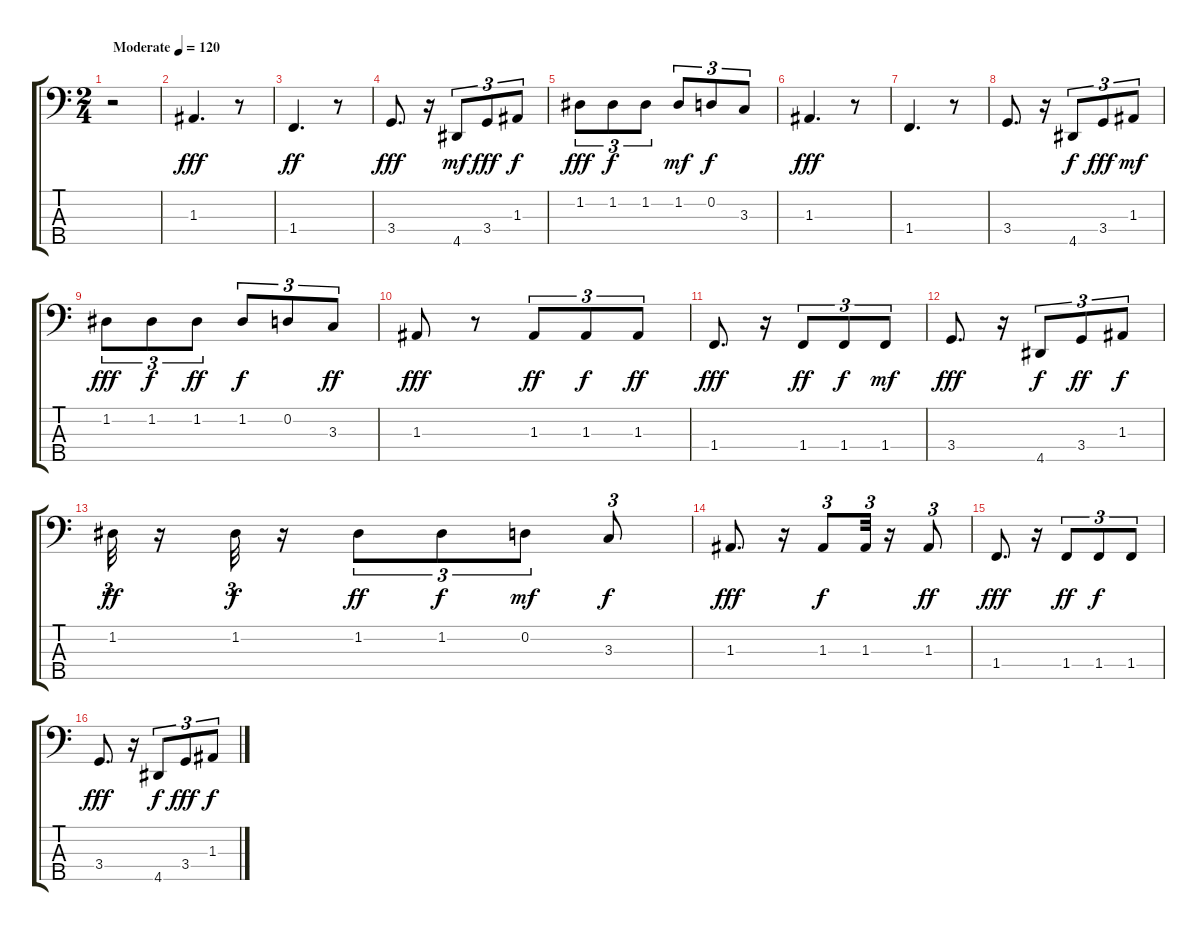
\track "" {instrument slapbass1}
\staff {score tabs}
\tuning (G2 D2 A1 E1 B0) {hide}
\ts (2 4)
\tempo (120 "Moderate")
\clef f4
\ks c
r.2{dy fff instrument slapbass1} |
1.3.4{d} r.8 |
1.4.4{d dy ff} r.8 |
3.4.8{d dy fff} r.16 4.5.8{tu (3 2) dy mf} 3.4.8{tu (3 2) dy fff} 1.3.8{tu (3 2) dy f} |
1.2.8{tu (3 2) dy fff} 1.2.8{tu (3 2) dy f} 1.2.8{tu (3 2)} 1.2.8{tu (3 2) dy mf} 0.2.8{tu (3 2) dy f} 3.3.8{tu (3 2)} |
1.3.4{d dy fff} r.8 |
1.4.4{d} r.8 |
3.4.8{d} r.16 4.5.8{tu (3 2) dy f} 3.4.8{tu (3 2) dy fff} 1.3.8{tu (3 2) dy mf} |
1.2.8{tu (3 2) dy fff} 1.2.8{tu (3 2) dy f} 1.2.8{tu (3 2) dy ff} 1.2.8{tu (3 2) dy f} 0.2.8{tu (3 2)} 3.3.8{tu (3 2) dy ff} |
1.3.8{dy fff} r.8 1.3.8{tu (3 2) dy ff} 1.3.8{tu (3 2) dy f} 1.3.8{tu (3 2) dy ff} |
1.4.8{d dy fff} r.16 1.4.8{tu (3 2) dy ff} 1.4.8{tu (3 2) dy f} 1.4.8{tu (3 2) dy mf} |
3.4.8{d dy fff} r.16 4.5.8{tu (3 2) dy f} 3.4.8{tu (3 2) dy ff} 1.3.8{tu (3 2) dy f} |
1.2.32{tu (3 2) dy ff} r.16 1.2.32{tu (3 2) dy f} r.16 1.2.8{tu (3 2) dy ff} 1.2.8{tu (3 2) dy f} 0.2.8{tu (3 2) dy mf} 3.3.8{tu (3 2) dy f} |
1.3.8{d dy fff} r.16 1.3.8{tu (3 2) dy f} 1.3.32{tu (3 2)} r.16 1.3.8{tu (3 2) dy ff} |
1.4.8{d dy fff} r.16 1.4.8{tu (3 2) dy ff} 1.4.8{tu (3 2) dy f} 1.4.8{tu (3 2)} |
3.4.8{d dy fff} r.16 4.5.8{tu (3 2) dy f} 3.4.8{tu (3 2) dy fff} 1.3.8{tu (3 2) dy f}
